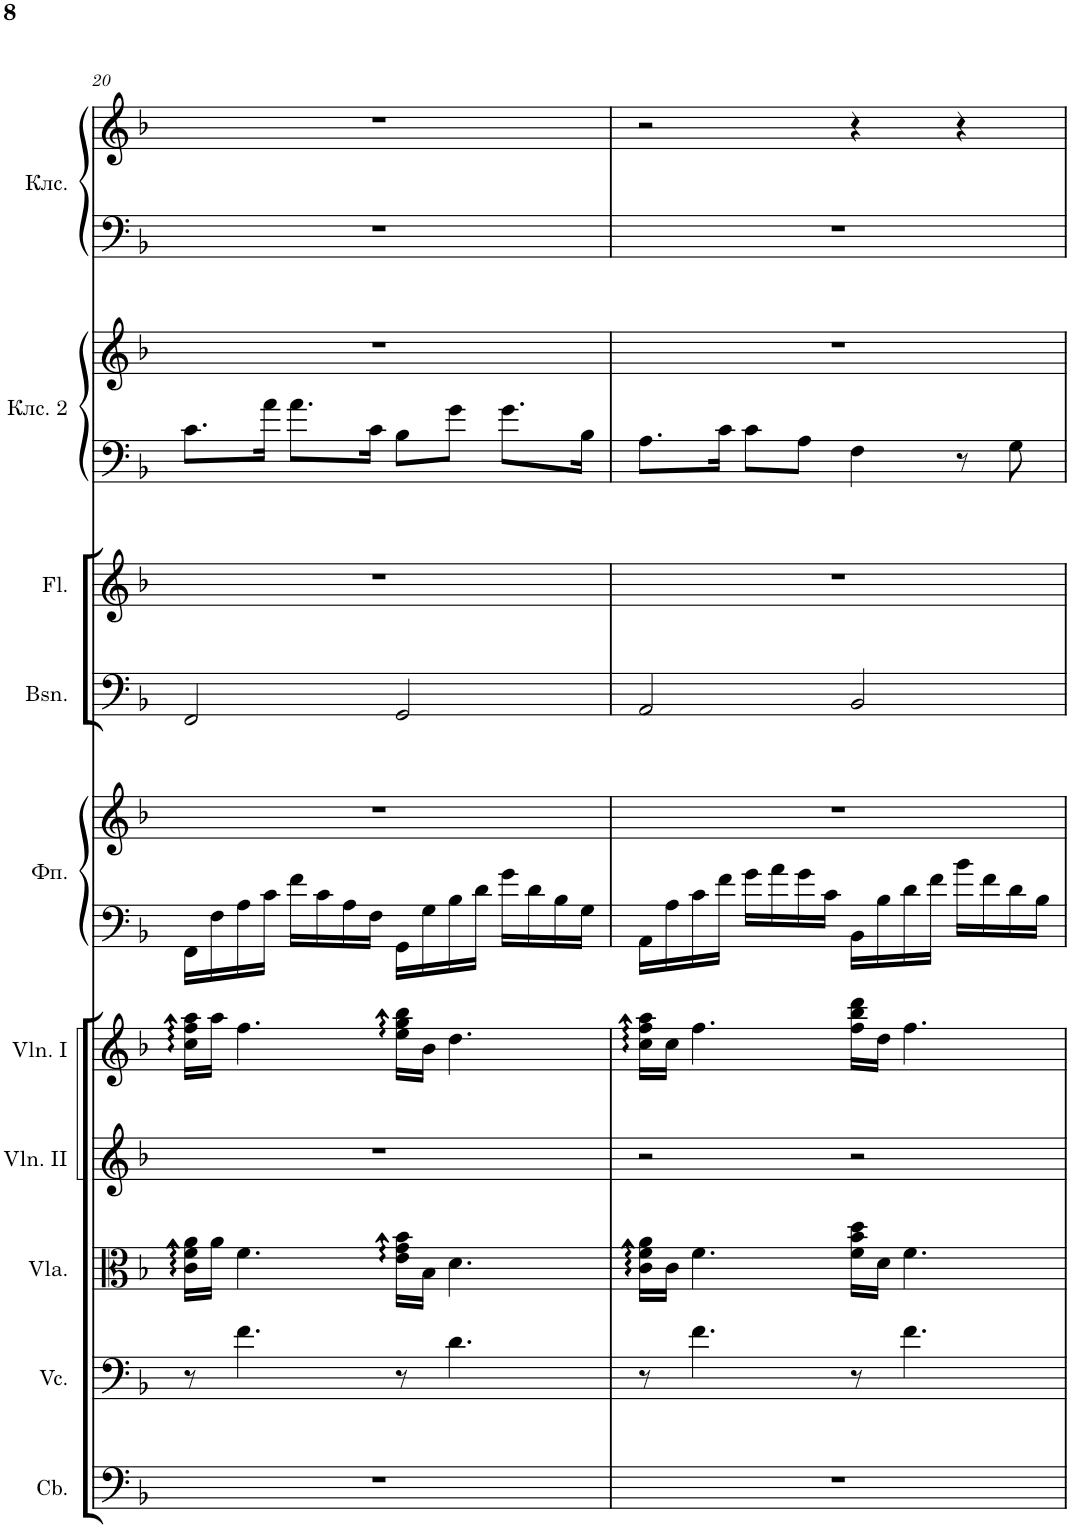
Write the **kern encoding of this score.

**kern	**kern	**kern	**kern	**kern	**kern	**kern	**kern	**kern	**kern	**kern	**kern	**kern
*part10	*part9	*part8	*part7	*part6	*part5	*part5	*part4	*part3	*part2	*part2	*part1	*part1
*staff13	*staff12	*staff11	*staff10	*staff9	*staff8	*staff7	*staff6	*staff5	*staff4	*staff3	*staff2	*staff1
*I"Contrabasses	*I"Violoncellos	*I"Violas	*I"Violins II	*I"Violins I	*I"Фортепиано	*	*I"Bassoons	*I"Flutes	*I"Клавесин 2	*	*I"Клавесин	*
*I'Cb.	*I'Vc.	*I'Vla.	*I'Vln. II	*I'Vln. I	*	*	*I'Bsn.	*I'Fl.	*	*	*	*
!!LO:PB:g=z
*clefF4	*clefF4	*clefC3	*clefG2	*clefG2	*clefF4	*clefG2	*clefF4	*clefG2	*clefF4	*clefG2	*clefF4	*clefG2
*Trd7c12	*	*	*	*	*	*	*	*	*	*	*	*
*k[b-]	*k[b-]	*k[b-]	*k[b-]	*k[b-]	*k[b-]	*k[b-]	*k[b-]	*k[b-]	*k[b-]	*k[b-]	*k[b-]	*k[b-]
*M4/4	*M4/4	*M4/4	*M4/4	*M4/4	*M4/4	*M4/4	*M4/4	*M4/4	*M4/4	*M4/4	*M4/4	*M4/4
=20	=20	=20	=20	=20	=20	=20	=20	=20	=20	=20	=20	=20
1r	8r	16c\ 16f\ 16a\LL	1r	16cc\ 16ff\ 16aa\LL	16FF\LL	1r	2FF/	1r	8.c\L	1r	1r	1r
.	.	16a\JJ	.	16aa\JJ	16F\	.	.	.	.	.	.	.
.	4.f\	4.f\	.	4.ff\	16A\	.	.	.	.	.	.	.
.	.	.	.	.	16c\JJ	.	.	.	16a\Jk	.	.	.
.	.	.	.	.	16f\LL	.	.	.	8.a\L	.	.	.
.	.	.	.	.	16c\	.	.	.	.	.	.	.
.	.	.	.	.	16A\	.	.	.	.	.	.	.
.	.	.	.	.	16F\JJ	.	.	.	16c\Jk	.	.	.
.	8r	16e\ 16g\ 16b-\LL	.	16ee\ 16gg\ 16bb-\LL	16GG\LL	.	2GG/	.	8B-\L	.	.	.
.	.	16B-\JJ	.	16b-\JJ	16G\	.	.	.	.	.	.	.
.	4.d\	4.d\	.	4.dd\	16B-\	.	.	.	8g\J	.	.	.
.	.	.	.	.	16d\JJ	.	.	.	.	.	.	.
.	.	.	.	.	16g\LL	.	.	.	8.g\L	.	.	.
.	.	.	.	.	16d\	.	.	.	.	.	.	.
.	.	.	.	.	16B-\	.	.	.	.	.	.	.
.	.	.	.	.	16G\JJ	.	.	.	16B-\Jk	.	.	.
=21	=21	=21	=21	=21	=21	=21	=21	=21	=21	=21	=21	=21
1r	8r	16c\ 16f\ 16a\LL	2r	16cc\ 16ff\ 16aa\LL	16AA\LL	1r	2AA/	1r	8.A\L	1r	1r	2r
.	.	16c\JJ	.	16cc\JJ	16A\	.	.	.	.	.	.	.
.	4.f\	4.f\	.	4.ff\	16c\	.	.	.	.	.	.	.
.	.	.	.	.	16f\JJ	.	.	.	16c\Jk	.	.	.
.	.	.	.	.	16g\LL	.	.	.	8c\L	.	.	.
.	.	.	.	.	16a\	.	.	.	.	.	.	.
.	.	.	.	.	16g\	.	.	.	8A\J	.	.	.
.	.	.	.	.	16c\JJ	.	.	.	.	.	.	.
.	8r	16f\ 16b-\ 16dd\LL	2r	16ff\ 16bb-\ 16ddd\LL	16BB-\LL	.	2BB-/	.	4F\	.	.	4r
.	.	16d\JJ	.	16dd\JJ	16B-\	.	.	.	.	.	.	.
.	4.f\	4.f\	.	4.ff\	16d\	.	.	.	.	.	.	.
.	.	.	.	.	16f\JJ	.	.	.	.	.	.	.
.	.	.	.	.	16b-\LL	.	.	.	8r	.	.	4r
.	.	.	.	.	16f\	.	.	.	.	.	.	.
.	.	.	.	.	16d\	.	.	.	8G\	.	.	.
.	.	.	.	.	16B-\JJ	.	.	.	.	.	.	.
=	=	=	=	=	=	=	=	=	=	=	=	=
*-	*-	*-	*-	*-	*-	*-	*-	*-	*-	*-	*-	*-
